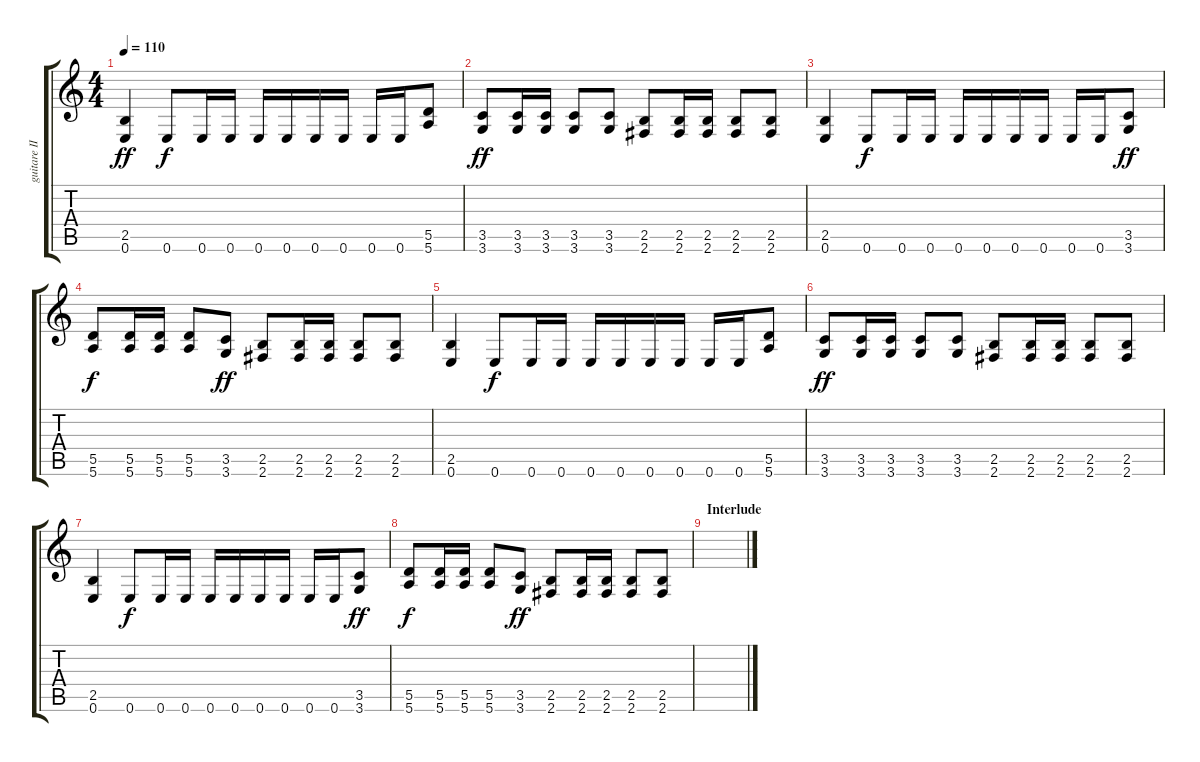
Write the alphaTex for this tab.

\track ("guitare II" "guitare II") {instrument distortionguitar}
\staff {score tabs}
\tuning (E4 B3 G3 D3 A2 E2) {hide}
\ts (4 4)
\tempo 110
\clef g2
\ks c
(2.5 0.6).4{dy ff} 0.6.8{dy f} 0.6.16 0.6.16 0.6.16 0.6.16 0.6.16 0.6.16 0.6.16 0.6.16 (5.5 5.6).8 |
(3.5 3.6).8{dy ff} (3.5 3.6).16 (3.5 3.6).16 (3.5 3.6).8 (3.5 3.6).8 (2.5 2.6).8 (2.5 2.6).16 (2.5 2.6).16 (2.5 2.6).8 (2.5 2.6).8 |
(2.5 0.6).4 0.6.8{dy f} 0.6.16 0.6.16 0.6.16 0.6.16 0.6.16 0.6.16 0.6.16 0.6.16 (3.5 3.6).8{dy ff} |
(5.5 5.6).8{dy f} (5.5 5.6).16 (5.5 5.6).16 (5.5 5.6).8 (3.5 3.6).8{dy ff} (2.5 2.6).8 (2.5 2.6).16 (2.5 2.6).16 (2.5 2.6).8 (2.5 2.6).8 |
(2.5 0.6).4 0.6.8{dy f} 0.6.16 0.6.16 0.6.16 0.6.16 0.6.16 0.6.16 0.6.16 0.6.16 (5.5 5.6).8 |
(3.5 3.6).8{dy ff} (3.5 3.6).16 (3.5 3.6).16 (3.5 3.6).8 (3.5 3.6).8 (2.5 2.6).8 (2.5 2.6).16 (2.5 2.6).16 (2.5 2.6).8 (2.5 2.6).8 |
(2.5 0.6).4 0.6.8{dy f} 0.6.16 0.6.16 0.6.16 0.6.16 0.6.16 0.6.16 0.6.16 0.6.16 (3.5 3.6).8{dy ff} |
(5.5 5.6).8{dy f} (5.5 5.6).16 (5.5 5.6).16 (5.5 5.6).8 (3.5 3.6).8{dy ff} (2.5 2.6).8 (2.5 2.6).16 (2.5 2.6).16 (2.5 2.6).8 (2.5 2.6).8 |
\section ("" "Interlude")
